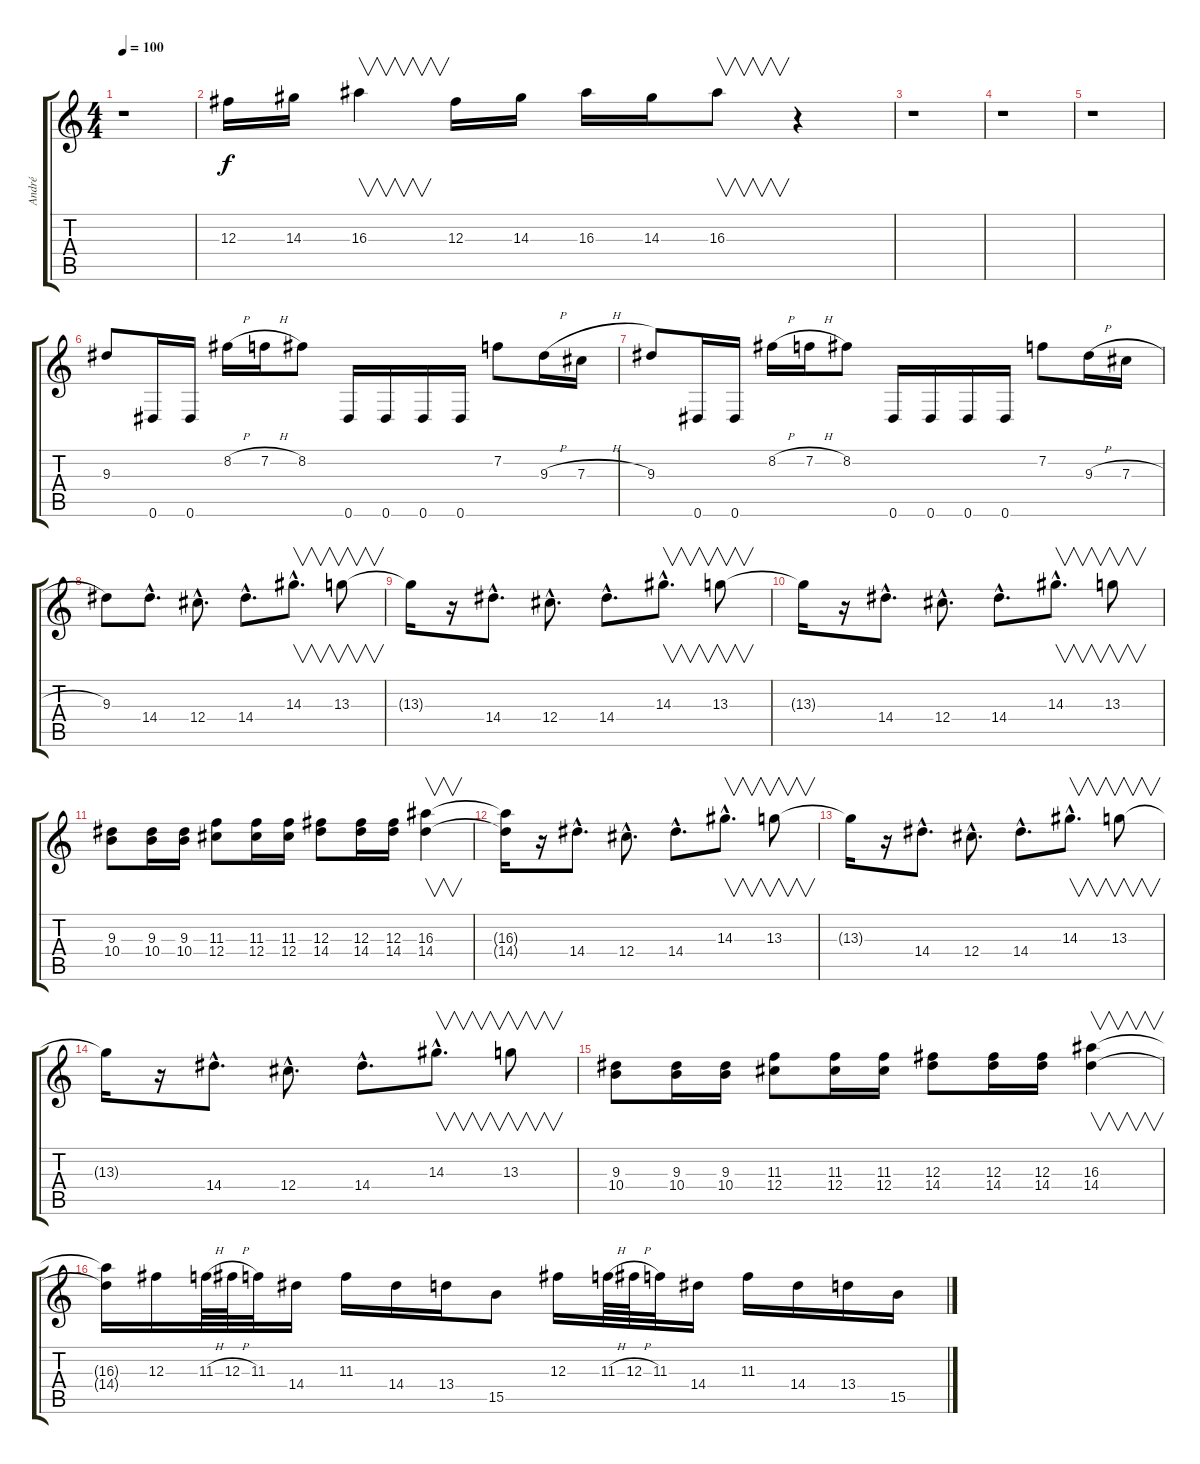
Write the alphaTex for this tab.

\track ("André" "André") {instrument distortionguitar}
\staff {score tabs}
\tuning (Eb4 Bb3 Gb3 Db3 Ab2 Eb2) {hide}
\ts (4 4)
\tempo 100
\clef g2
\ks c
r.1{dy f} |
12.3.16 14.3.16 16.3.4{v} 12.3.16 14.3.16 16.3.16 14.3.16 16.3.8{v} r.4 |
r.1 |
r.1 |
r.1 |
9.3.8 0.6.16 0.6.16 8.2{h}.16 7.2{h}.16 8.2.8 0.6.16 0.6.16 0.6.16 0.6.16 7.2.8 9.3{h}.16 7.3{h}.16 |
9.3.8 0.6.16 0.6.16 8.2{h}.16 7.2{h}.16 8.2.8 0.6.16 0.6.16 0.6.16 0.6.16 7.2.8 9.3{h}.16 7.3{h}.16 |
9.3.8 14.4{hac}.8{d} 12.4{hac}.8{d} 14.4{hac}.8{d} 14.3{hac}.8{v d} 13.3.8{v} |
13.3{t}.16 r.16 14.4{hac}.8{d} 12.4{hac}.8{d} 14.4{hac}.8{d} 14.3{hac}.8{v d} 13.3.8{v} |
13.3{t}.16 r.16 14.4{hac}.8{d} 12.4{hac}.8{d} 14.4{hac}.8{d} 14.3{hac}.8{v d} 13.3.8{v} |
(9.3 10.4).8 (9.3 10.4).16 (9.3 10.4).16 (11.3 12.4).8 (11.3 12.4).16 (11.3 12.4).16 (12.3 14.4).8 (12.3 14.4).16 (12.3 14.4).16 (16.3 14.4).4{v} |
(16.3{t} 14.4{t}).16 r.16 14.4{hac}.8{d} 12.4{hac}.8{d} 14.4{hac}.8{d} 14.3{hac}.8{v d} 13.3.8{v} |
13.3{t}.16 r.16 14.4{hac}.8{d} 12.4{hac}.8{d} 14.4{hac}.8{d} 14.3{hac}.8{v d} 13.3.8{v} |
13.3{t}.16 r.16 14.4{hac}.8{d} 12.4{hac}.8{d} 14.4{hac}.8{d} 14.3{hac}.8{v d} 13.3.8{v} |
(9.3 10.4).8 (9.3 10.4).16 (9.3 10.4).16 (11.3 12.4).8 (11.3 12.4).16 (11.3 12.4).16 (12.3 14.4).8 (12.3 14.4).16 (12.3 14.4).16 (16.3 14.4).4{v} |
(16.3{t} 14.4{t}).16 12.3.16 11.3{h}.64 12.3{h}.64 11.3.32 14.4.16 11.3.16 14.4.16 13.4.16 15.5.8 12.3.16 11.3{h}.64 12.3{h}.64 11.3.32 14.4.16 11.3.16 14.4.16 13.4.16 15.5.16
